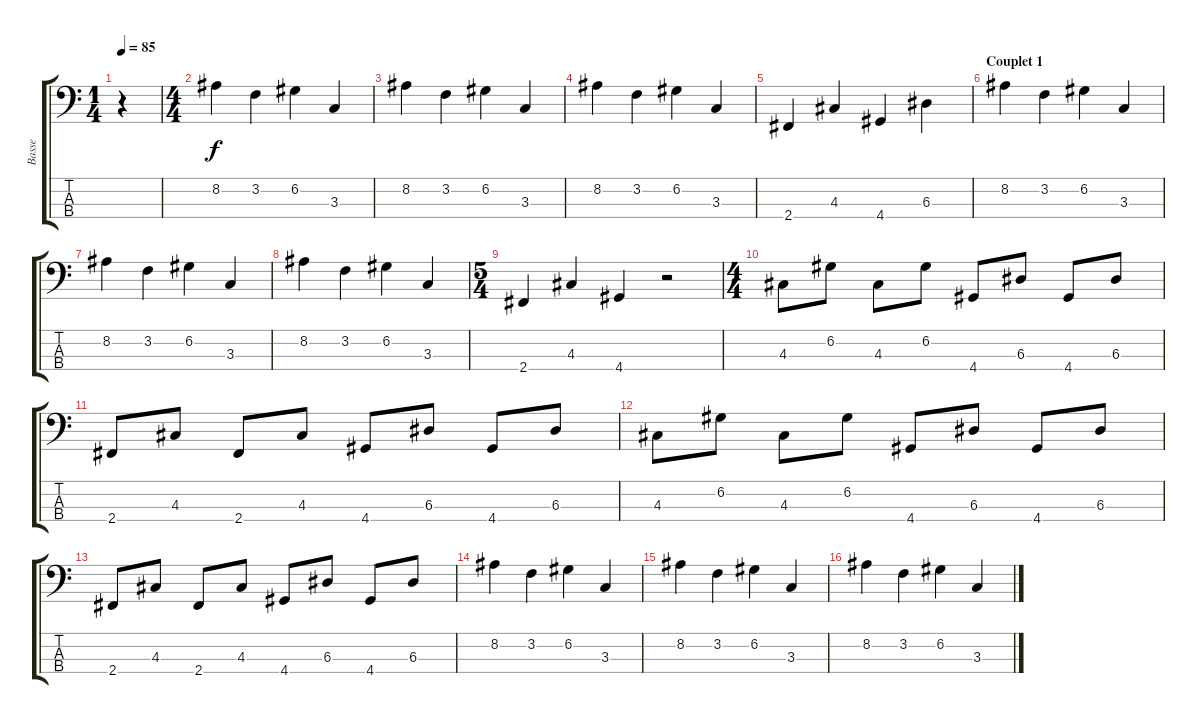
\track ("Basse" "Basse") {instrument acousticbass}
\staff {score tabs}
\tuning (G2 D2 A1 E1) {hide}
\ts (1 4)
\tempo 85
\clef f4
\ks c
r.4{dy f instrument acousticbass} |
\ts (4 4)
8.2.4 3.2.4 6.2.4 3.3.4 |
8.2.4 3.2.4 6.2.4 3.3.4 |
8.2.4 3.2.4 6.2.4 3.3.4 |
2.4.4 4.3.4 4.4.4 6.3.4 |
\section ("" "Couplet 1")
8.2.4 3.2.4 6.2.4 3.3.4 |
8.2.4 3.2.4 6.2.4 3.3.4 |
8.2.4 3.2.4 6.2.4 3.3.4 |
\ts (5 4)
2.4.4 4.3.4 4.4.4 r.2 |
\ts (4 4)
4.3.8 6.2.8 4.3.8 6.2.8 4.4.8 6.3.8 4.4.8 6.3.8 |
2.4.8 4.3.8 2.4.8 4.3.8 4.4.8 6.3.8 4.4.8 6.3.8 |
4.3.8 6.2.8 4.3.8 6.2.8 4.4.8 6.3.8 4.4.8 6.3.8 |
2.4.8 4.3.8 2.4.8 4.3.8 4.4.8 6.3.8 4.4.8 6.3.8 |
8.2.4 3.2.4 6.2.4 3.3.4 |
8.2.4 3.2.4 6.2.4 3.3.4 |
8.2.4 3.2.4 6.2.4 3.3.4
